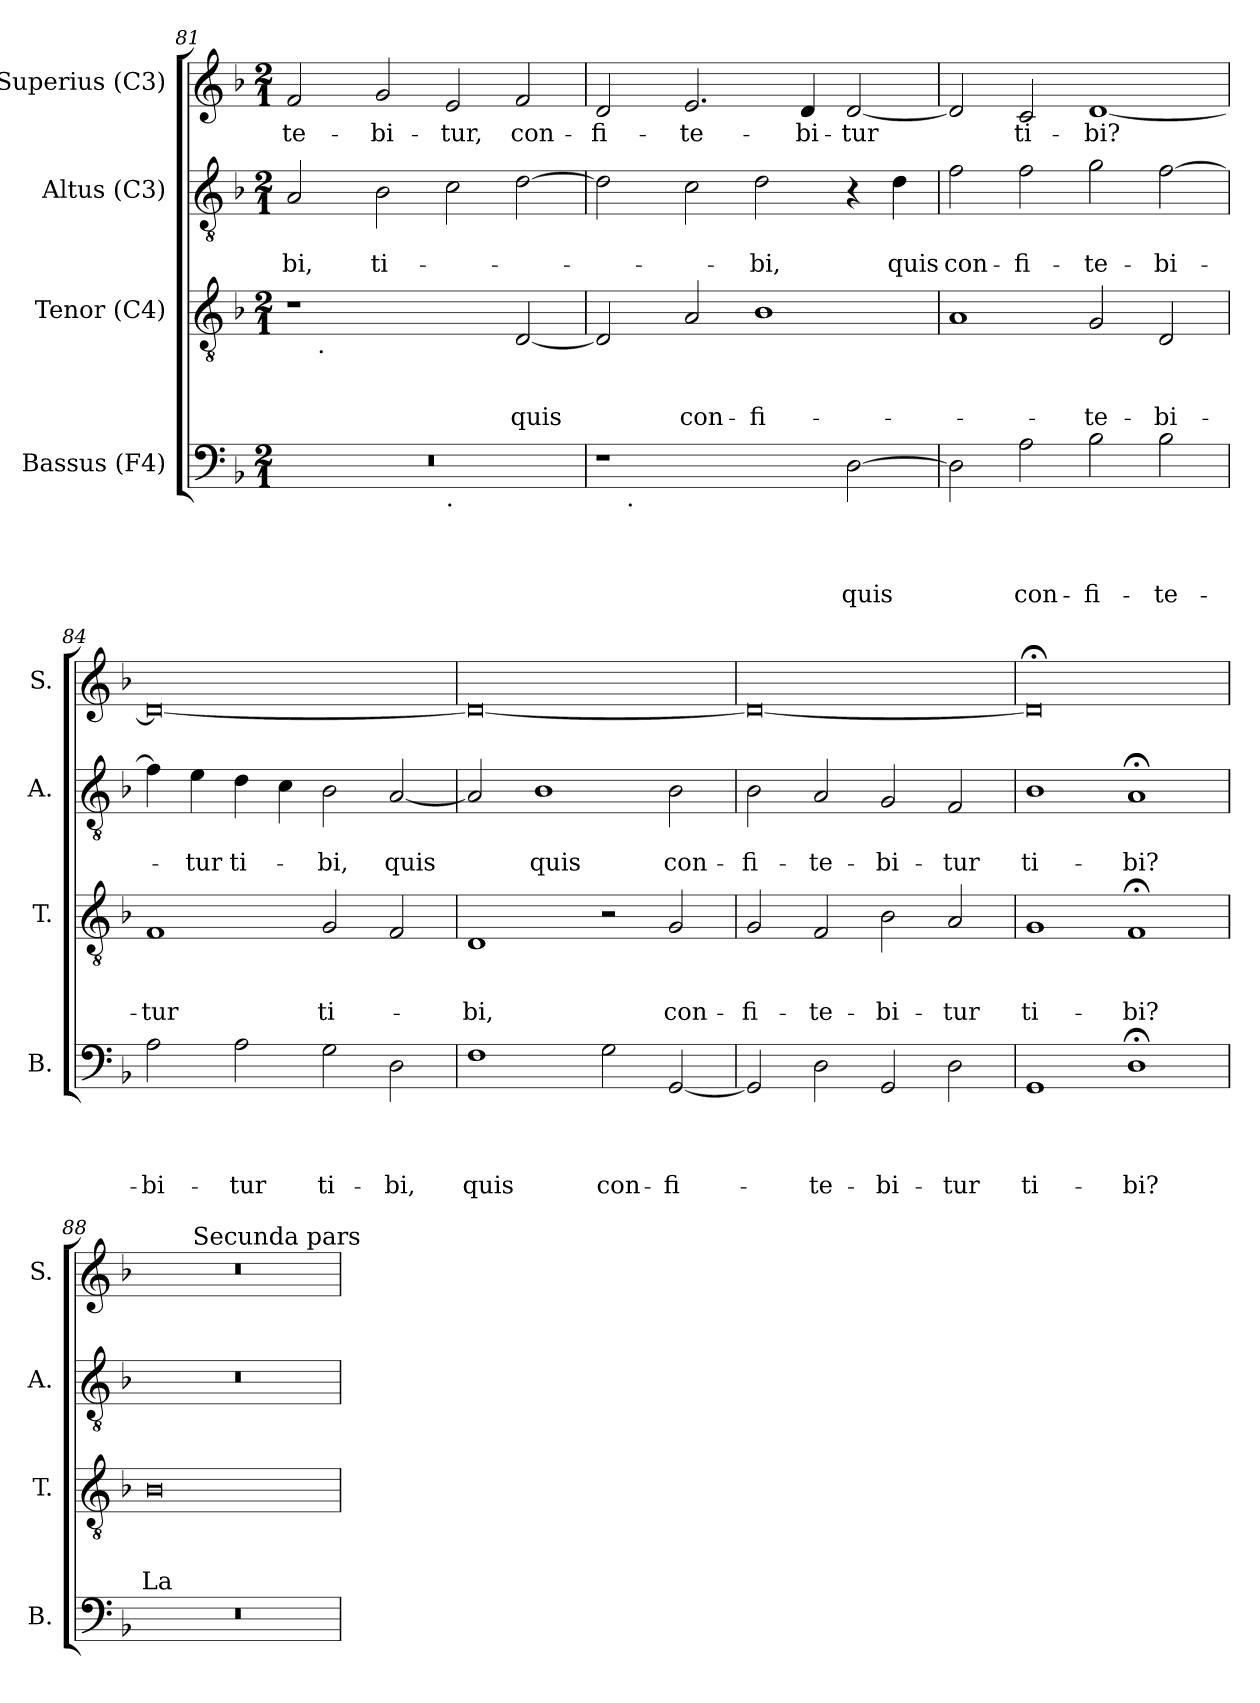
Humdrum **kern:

**kern	**text	**text	**text	**text	**kern	**text	**text	**text	**kern	**text	**text	**kern	**text
*part4	*part4	*part4	*part4	*part4	*part3	*part3	*part3	*part3	*part2	*part2	*part2	*part1	*part1
*staff4	*staff4	*staff4	*staff4	*staff4	*staff3	*staff3	*staff3	*staff3	*staff2	*staff2	*staff2	*staff1	*staff1
*I"Bassus (F4)	*	*	*	*	*I"Tenor (C4)	*	*	*	*I"Altus (C3)	*	*	*I"Superius (C3)	*
*I'B.	*	*	*	*	*I'T.	*	*	*	*I'A.	*	*	*I'S.	*
*clefF4	*	*	*	*	*clefGv2	*	*	*	*clefGv2	*	*	*clefG2	*
*k[b-]	*	*	*	*	*k[b-]	*	*	*	*k[b-]	*	*	*k[b-]	*
*F:	*	*	*	*	*F:	*	*	*	*F:	*	*	*F:	*
*M2/1	*	*	*	*	*M2/1	*	*	*	*M2/1	*	*	*M2/1	*
=81	=81	=81	=81	=81	=81	=81	=81	=81	=81	=81	=81	=81	=81
!	!	!	!	!	!	!	!	!	!	!	!LO:LY:b	!	!LO:LY:b
*^	*	*	*	*	*^	*	*	*	*	*	*	*	*
0r	1ryy	.	.	.	.	1r	8ryy	.	.	.	2A/	.	-bi,	2f/	-te-
!	!	!	!	!	!	!	!LO:TX:b:t=.	!	!	!	!	!	!	!	!
.	.	.	.	.	.	.	1...ryy	.	.	.	.	.	.	.	.
!	!	!	!	!	!	!	!	!	!	!	!	!	!LO:LY:b	!	!LO:LY:b
.	.	.	.	.	.	.	.	.	.	.	2B-\	.	ti-	2g/	-bi-
!	!LO:TX:b:t=.	!	!	!	!	!	!	!	!	!	!	!	!	!	!
!	!	!	!	!	!	!	!	!	!	!	!	!	!	!	!LO:LY:b
.	1ryy	.	.	.	.	2ryy	.	.	.	.	2c\	.	.	2e/	-tur,
!	!	!	!	!	!	!	!	!	!	!LO:LY:b	!	!	!	!	!LO:LY:b
.	.	.	.	.	.	[<2D/	.	.	.	quis	[>2d\	.	.	2f/	con-
=82	=82	=82	=82	=82	=82	=82	=82	=82	=82	=82	=82	=82	=82	=82	=82
!	!	!	!	!	!	!	!	!	!	!	!	!	!	!	!LO:LY:b
*	*	*	*	*	*	*v	*v	*	*	*	*	*	*	*	*
1r	8ryy	.	.	.	.	2D/]	.	.	.	2d\]	.	.	2d/	-fi-
!	!LO:TX:b:t=.	!	!	!	!	!	!	!	!	!	!	!	!	!
.	1...ryy	.	.	.	.	.	.	.	.	.	.	.	.	.
!	!	!	!	!	!	!	!	!	!LO:LY:b	!	!	!	!	!LO:LY:b
.	.	.	.	.	.	2A/	.	.	con-	2c\	.	.	2.e/	-te-
!	!	!	!	!	!	!	!	!	!LO:LY:b	!	!	!LO:LY:b	!	!
2ryy	.	.	.	.	.	1B-	.	.	-fi-	2d\	.	-bi,	.	.
!	!	!	!	!	!	!	!	!	!	!	!	!	!	!LO:LY:b
.	.	.	.	.	.	.	.	.	.	.	.	.	4d/	-bi-
!	!	!	!	!	!LO:LY:b	!	!	!	!	!	!	!	!	!LO:LY:b
[>2D\	.	.	.	.	quis	.	.	.	.	4r	.	.	[<2d/	-tur
!	!	!	!	!	!	!	!	!	!	!	!	!LO:LY:b	!	!
.	.	.	.	.	.	.	.	.	.	4d\	.	quis	.	.
=83	=83	=83	=83	=83	=83	=83	=83	=83	=83	=83	=83	=83	=83	=83
!	!	!	!	!	!	!	!	!	!	!	!	!LO:LY:b	!	!
*v	*v	*	*	*	*	*	*	*	*	*	*	*	*	*
2D\]	.	.	.	.	1A	.	.	.	2f\	.	con-	2d/]	.
!	!	!	!	!LO:LY:b	!	!	!	!	!	!	!LO:LY:b	!	!LO:LY:b
2A\	.	.	.	con-	.	.	.	.	2f\	.	-fi-	2c/	ti-
!	!	!	!	!LO:LY:b	!	!	!	!LO:LY:b	!	!	!LO:LY:b	!	!LO:LY:b
2B-\	.	.	.	-fi-	2G/	.	.	-te-	2g\	.	-te-	[>1d	-bi?
!	!	!	!	!LO:LY:b	!	!	!	!LO:LY:b	!	!	!LO:LY:b	!	!
2B-\	.	.	.	-te-	2D/	.	.	-bi-	[>2f\	.	-bi-	.	.
!!LO:PB:g=z
=84	=84	=84	=84	=84	=84	=84	=84	=84	=84	=84	=84	=84	=84
!	!	!	!	!LO:LY:b	!	!	!	!LO:LY:b	!	!	!	!	!
2A\	.	.	.	-bi-	1F	.	.	-tur	4f\]	.	.	0d_	.
!	!	!	!	!	!	!	!	!	!	!	!LO:LY:b	!	!
.	.	.	.	.	.	.	.	.	4e\	.	-tur	.	.
!	!	!	!	!LO:LY:b	!	!	!	!	!	!	!LO:LY:b	!	!
2A\	.	.	.	-tur	.	.	.	.	4d\	.	ti-	.	.
.	.	.	.	.	.	.	.	.	4c\	.	.	.	.
!	!	!	!	!LO:LY:b	!	!	!	!LO:LY:b	!	!	!LO:LY:b	!	!
2G\	.	.	.	ti-	2G/	.	.	ti-	2B-\	.	-bi,	.	.
!	!	!	!	!LO:LY:b	!	!	!	!	!	!	!LO:LY:b	!	!
2D\	.	.	.	-bi,	2F/	.	.	.	[<2A/	.	quis	.	.
=85	=85	=85	=85	=85	=85	=85	=85	=85	=85	=85	=85	=85	=85
!	!	!	!	!LO:LY:b	!	!	!	!LO:LY:b	!	!	!	!	!
1F	.	.	.	quis	1D	.	.	-bi,	2A/]	.	.	0d_	.
!	!	!	!	!	!	!	!	!	!	!	!LO:LY:b	!	!
.	.	.	.	.	.	.	.	.	1B-	.	quis	.	.
!	!	!	!	!LO:LY:b	!	!	!	!	!	!	!	!	!
2G\	.	.	.	con-	2r	.	.	.	.	.	.	.	.
!	!	!	!	!LO:LY:b	!	!	!	!LO:LY:b	!	!	!LO:LY:b	!	!
[<2GG/	.	.	.	-fi-	2G/	.	.	con-	2B-\	.	con-	.	.
=86	=86	=86	=86	=86	=86	=86	=86	=86	=86	=86	=86	=86	=86
!	!	!	!	!	!	!	!	!LO:LY:b	!	!	!LO:LY:b	!	!
2GG/]	.	.	.	.	2G/	.	.	-fi-	2B-\	.	-fi-	0d_	.
!	!	!	!	!LO:LY:b	!	!	!	!LO:LY:b	!	!	!LO:LY:b	!	!
2D\	.	.	.	-te-	2F/	.	.	-te-	2A/	.	-te-	.	.
!	!	!	!	!LO:LY:b	!	!	!	!LO:LY:b	!	!	!LO:LY:b	!	!
2GG/	.	.	.	-bi-	2B-\	.	.	-bi-	2G/	.	-bi-	.	.
!	!	!	!	!LO:LY:b	!	!	!	!LO:LY:b	!	!	!LO:LY:b	!	!
2D\	.	.	.	-tur	2A/	.	.	-tur	2F/	.	-tur	.	.
=87	=87	=87	=87	=87	=87	=87	=87	=87	=87	=87	=87	=87	=87
!	!	!	!	!LO:LY:b	!	!	!	!LO:LY:b	!	!	!LO:LY:b	!	!
1GG	.	.	.	ti-	1G	.	.	ti-	1B-	.	ti-	0d;]	.
!	!	!	!	!LO:LY:b	!	!	!	!LO:LY:b	!	!	!LO:LY:b	!	!
1D;<	.	.	.	-bi?	1F;	.	.	-bi?	1A;	.	-bi?	.	.
!!LO:LB:g=z
=88	=88	=88	=88	=88	=88	=88	=88	=88	=88	=88	=88	=88	=88
!	!	!	!	!	!	!	!	!LO:LY:b:rj	!	!	!	!	!
*	*	*	*	*	*	*	*	*	*	*	*	*^	*
0r	.	.	.	.	0B-	.	.	La-	0r	.	.	0r	4ryy	.
!	!	!	!	!	!	!	!	!	!	!	!	!	!LO:TX:a:t=Secunda pars	!
.	.	.	.	.	.	.	.	.	.	.	.	.	1..ryy	.
*	*	*	*	*	*	*	*	*	*	*	*	*v	*v	*
=	=	=	=	=	=	=	=	=	=	=	=	=	=
*-	*-	*-	*-	*-	*-	*-	*-	*-	*-	*-	*-	*-	*-
